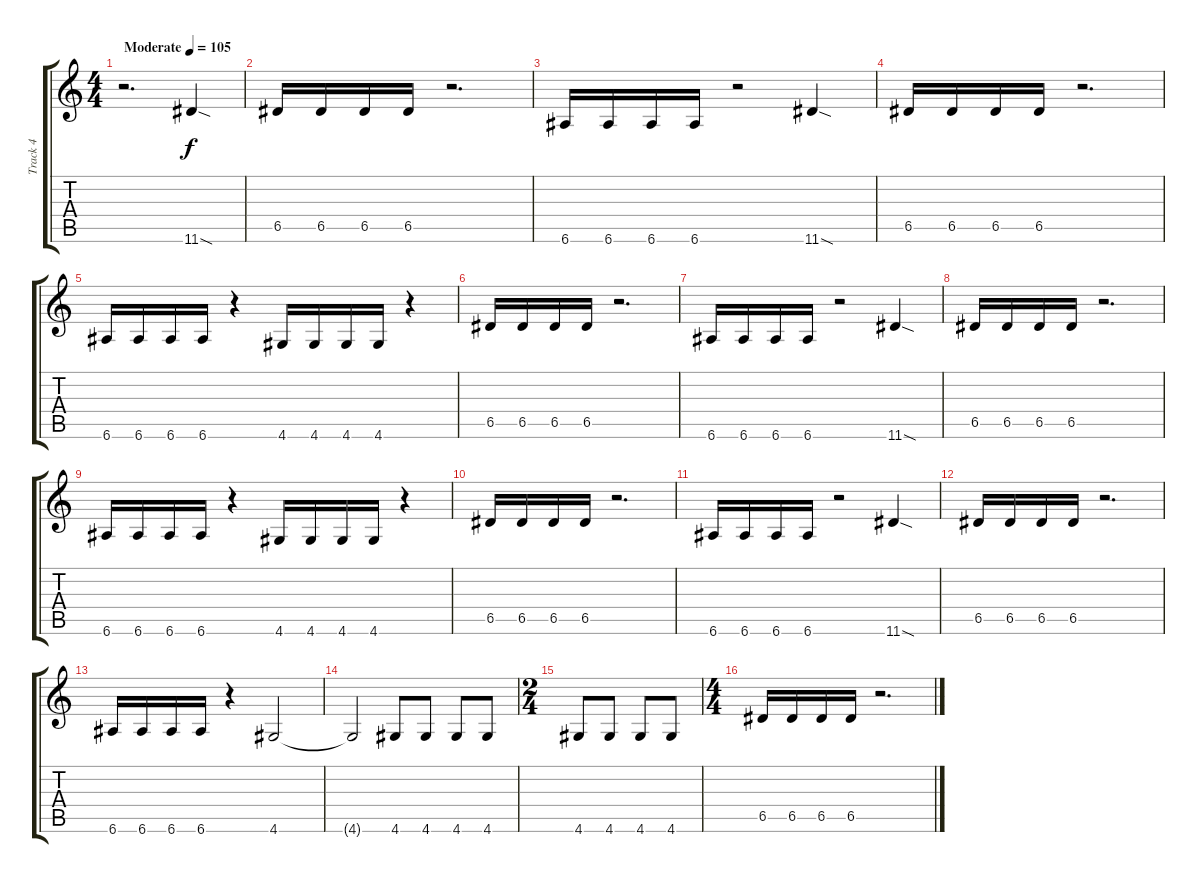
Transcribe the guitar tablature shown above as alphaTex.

\track ("Track 4" "Track 4") {instrument electricbasspick}
\staff {score tabs}
\tuning (E4 B3 G3 D3 A2 E2) {hide}
\ts (4 4)
\tempo (105 "Moderate")
\clef g2
\ks c
r.2{d dy f instrument electricbasspick} 11.6{sod}.4 |
6.5.16 6.5.16 6.5.16 6.5.16 r.2{d} |
6.6.16 6.6.16 6.6.16 6.6.16 r.2 11.6{sod}.4 |
6.5.16 6.5.16 6.5.16 6.5.16 r.2{d} |
6.6.16 6.6.16 6.6.16 6.6.16 r.4 4.6.16 4.6.16 4.6.16 4.6.16 r.4 |
6.5.16 6.5.16 6.5.16 6.5.16 r.2{d} |
6.6.16 6.6.16 6.6.16 6.6.16 r.2 11.6{sod}.4 |
6.5.16 6.5.16 6.5.16 6.5.16 r.2{d} |
6.6.16 6.6.16 6.6.16 6.6.16 r.4 4.6.16 4.6.16 4.6.16 4.6.16 r.4 |
6.5.16 6.5.16 6.5.16 6.5.16 r.2{d} |
6.6.16 6.6.16 6.6.16 6.6.16 r.2 11.6{sod}.4 |
6.5.16 6.5.16 6.5.16 6.5.16 r.2{d} |
6.6.16 6.6.16 6.6.16 6.6.16 r.4 4.6.2 |
4.6{t}.2 4.6.8 4.6.8 4.6.8 4.6.8 |
\ts (2 4)
4.6.8 4.6.8 4.6.8 4.6.8 |
\ts (4 4)
6.5.16 6.5.16 6.5.16 6.5.16 r.2{d}
